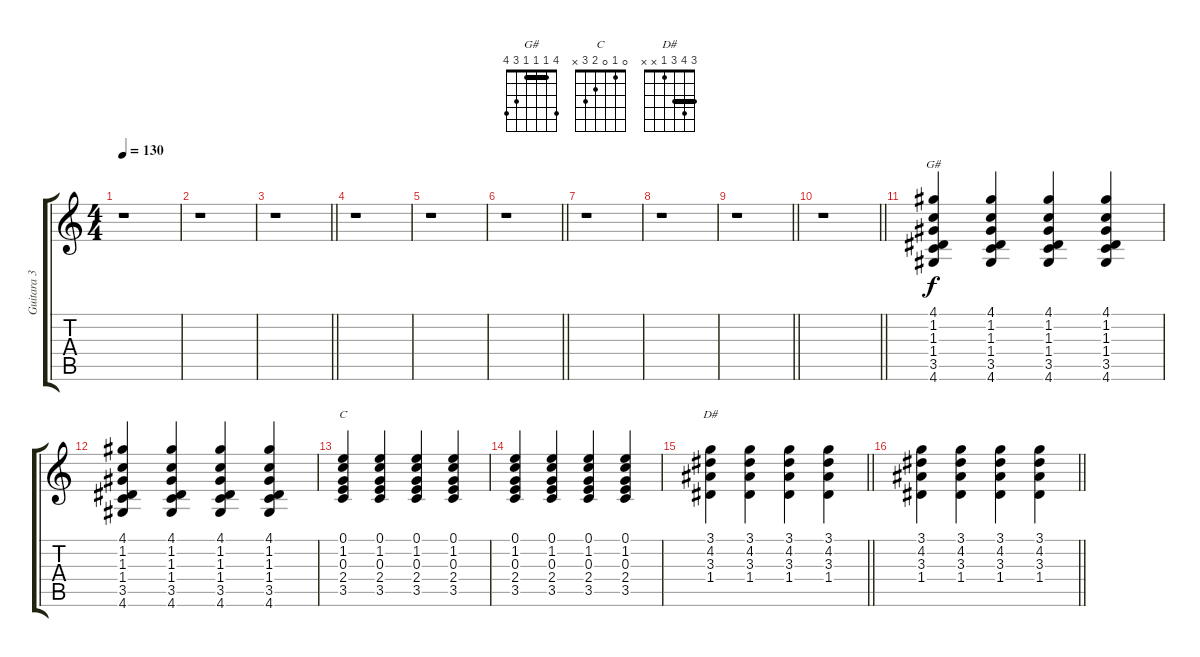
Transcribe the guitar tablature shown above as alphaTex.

\track ("Guitara 3" "Guitara 3") {instrument distortionguitar}
\staff {score tabs}
\tuning (E4 B3 G3 D3 A2 E2) {hide}
\chord ("G#" 4 1 1 1 3 4) {barre 1}
\chord ("C" 0 1 0 2 3 x)
\chord ("D#" 3 4 3 1 x x) {barre 3}
\ts (4 4)
\section ("" "")
\tempo 130
\clef g2
\ks c
r.1{dy f} |
r.1 |
\barLineRight lightlight
r.1 |
r.1 |
r.1 |
\barLineRight lightlight
r.1 |
r.1 |
r.1 |
\barLineRight lightlight
r.1 |
\barLineRight lightlight
r.1 |
\section ("" "")
(4.1 1.2 1.3 1.4 3.5 4.6).4{ch "G#"} (4.1 1.2 1.3 1.4 3.5 4.6).4 (4.1 1.2 1.3 1.4 3.5 4.6).4 (4.1 1.2 1.3 1.4 3.5 4.6).4 |
(4.1 1.2 1.3 1.4 3.5 4.6).4 (4.1 1.2 1.3 1.4 3.5 4.6).4 (4.1 1.2 1.3 1.4 3.5 4.6).4 (4.1 1.2 1.3 1.4 3.5 4.6).4 |
(0.1 1.2 0.3 2.4 3.5).4{ch "C"} (0.1 1.2 0.3 2.4 3.5).4 (0.1 1.2 0.3 2.4 3.5).4 (0.1 1.2 0.3 2.4 3.5).4 |
(0.1 1.2 0.3 2.4 3.5).4 (0.1 1.2 0.3 2.4 3.5).4 (0.1 1.2 0.3 2.4 3.5).4 (0.1 1.2 0.3 2.4 3.5).4 |
\barLineRight lightlight
(3.1 4.2 3.3 1.4).4{ch "D#"} (3.1 4.2 3.3 1.4).4 (3.1 4.2 3.3 1.4).4 (3.1 4.2 3.3 1.4).4 |
\barLineRight lightlight
(3.1 4.2 3.3 1.4).4 (3.1 4.2 3.3 1.4).4 (3.1 4.2 3.3 1.4).4 (3.1 4.2 3.3 1.4).4
